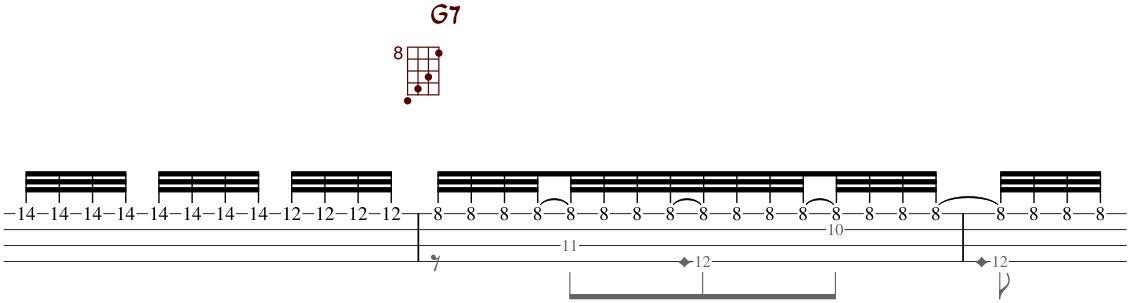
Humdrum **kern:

**kern	**harte
*part1	*part1
*staff1	*
*I"Ukulélé [Tablature]	*
!!LO:PB:g=z
*	*
*k[]	*
*M2/4	*
=52	=52
32bb/LLL	.
32bb/	.
32bb/	.
32bb/JJJ	.
32bb/LLL	.
32bb/	.
32bb/	.
32bb/JJJ	.
32aa/LLL	.
32aa/	.
32aa/	.
32aa/JJJ	.
=53	=53
*^	*
!	!	!LO:H:kt=7
32ff/LLL	8r	G:7
32ff/	.	.
32ff/	.	.
[32ff/	.	.
32ff/]	8b!i\L	.
32ff/	.	.
32ff/	.	.
[32ff/	.	.
32ff/]	8ggi\	.
32ff/	.	.
32ff/	.	.
[32ff/	.	.
32ff/]	8dd!i\J	.
32ff/	.	.
32ff/	.	.
[32ff/JJJ	.	.
=54	=54	=54
32ff/LLL]	8ggi\	.
32ff/	.	.
32ff/	.	.
32ff/JJJ	.	.
*v	*v	*
=-	=-
*-	*-
